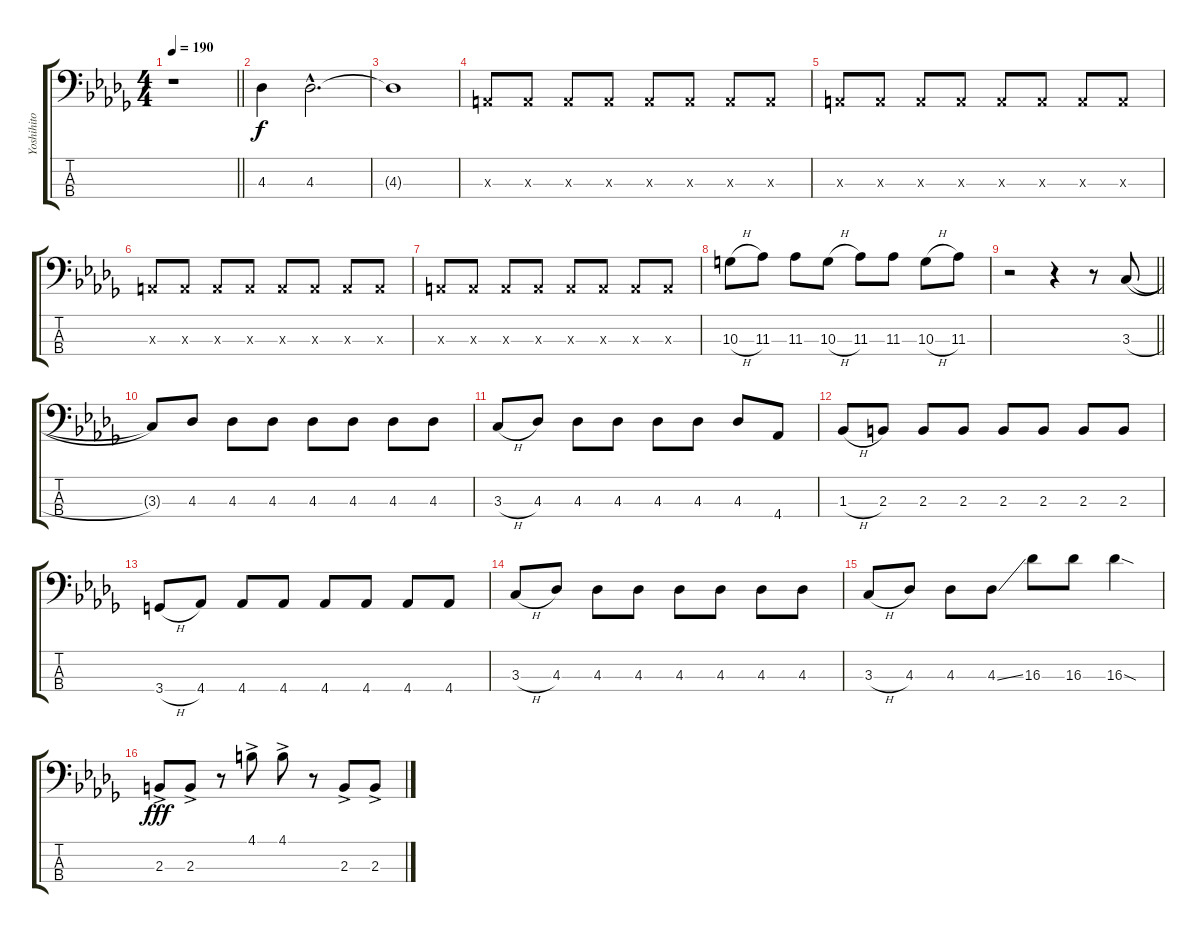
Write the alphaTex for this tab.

\track ("Yoshihito Onda" "Yoshihito ") {instrument electricbasspick}
\staff {score tabs}
\tuning (G2 D2 A1 E1) {hide}
\ts (4 4)
\tempo 190
\clef f4
\barLineRight lightlight
\ks db
r.1{dy f instrument electricbasspick} |
4.3.4 4.3{hac}.2{d} |
4.3{t}.1 |
0.3{x}.8 0.3{x}.8 0.3{x}.8 0.3{x}.8 0.3{x}.8 0.3{x}.8 0.3{x}.8 0.3{x}.8 |
0.3{x}.8 0.3{x}.8 0.3{x}.8 0.3{x}.8 0.3{x}.8 0.3{x}.8 0.3{x}.8 0.3{x}.8 |
0.3{x}.8 0.3{x}.8 0.3{x}.8 0.3{x}.8 0.3{x}.8 0.3{x}.8 0.3{x}.8 0.3{x}.8 |
0.3{x}.8 0.3{x}.8 0.3{x}.8 0.3{x}.8 0.3{x}.8 0.3{x}.8 0.3{x}.8 0.3{x}.8 |
10.3{h}.8 11.3.8 11.3.8 10.3{h}.8 11.3.8 11.3.8 10.3{h}.8 11.3.8 |
\barLineRight lightlight
r.2 r.4 r.8 3.3{h}.8 |
3.3{t}.8 4.3.8 4.3.8 4.3.8 4.3.8 4.3.8 4.3.8 4.3.8 |
3.3{h}.8 4.3.8 4.3.8 4.3.8 4.3.8 4.3.8 4.3.8 4.4.8 |
1.3{h}.8 2.3.8 2.3.8 2.3.8 2.3.8 2.3.8 2.3.8 2.3.8 |
3.4{h}.8 4.4.8 4.4.8 4.4.8 4.4.8 4.4.8 4.4.8 4.4.8 |
3.3{h}.8 4.3.8 4.3.8 4.3.8 4.3.8 4.3.8 4.3.8 4.3.8 |
3.3{h}.8 4.3.8 4.3.8 4.3{ss}.8 16.3.8 16.3.8 16.3{sod}.4 |
2.3{ac}.8{dy fff} 2.3{ac}.8 r.8 4.1{ac}.8 4.1{ac}.8 r.8 2.3{ac}.8 2.3{ac}.8
